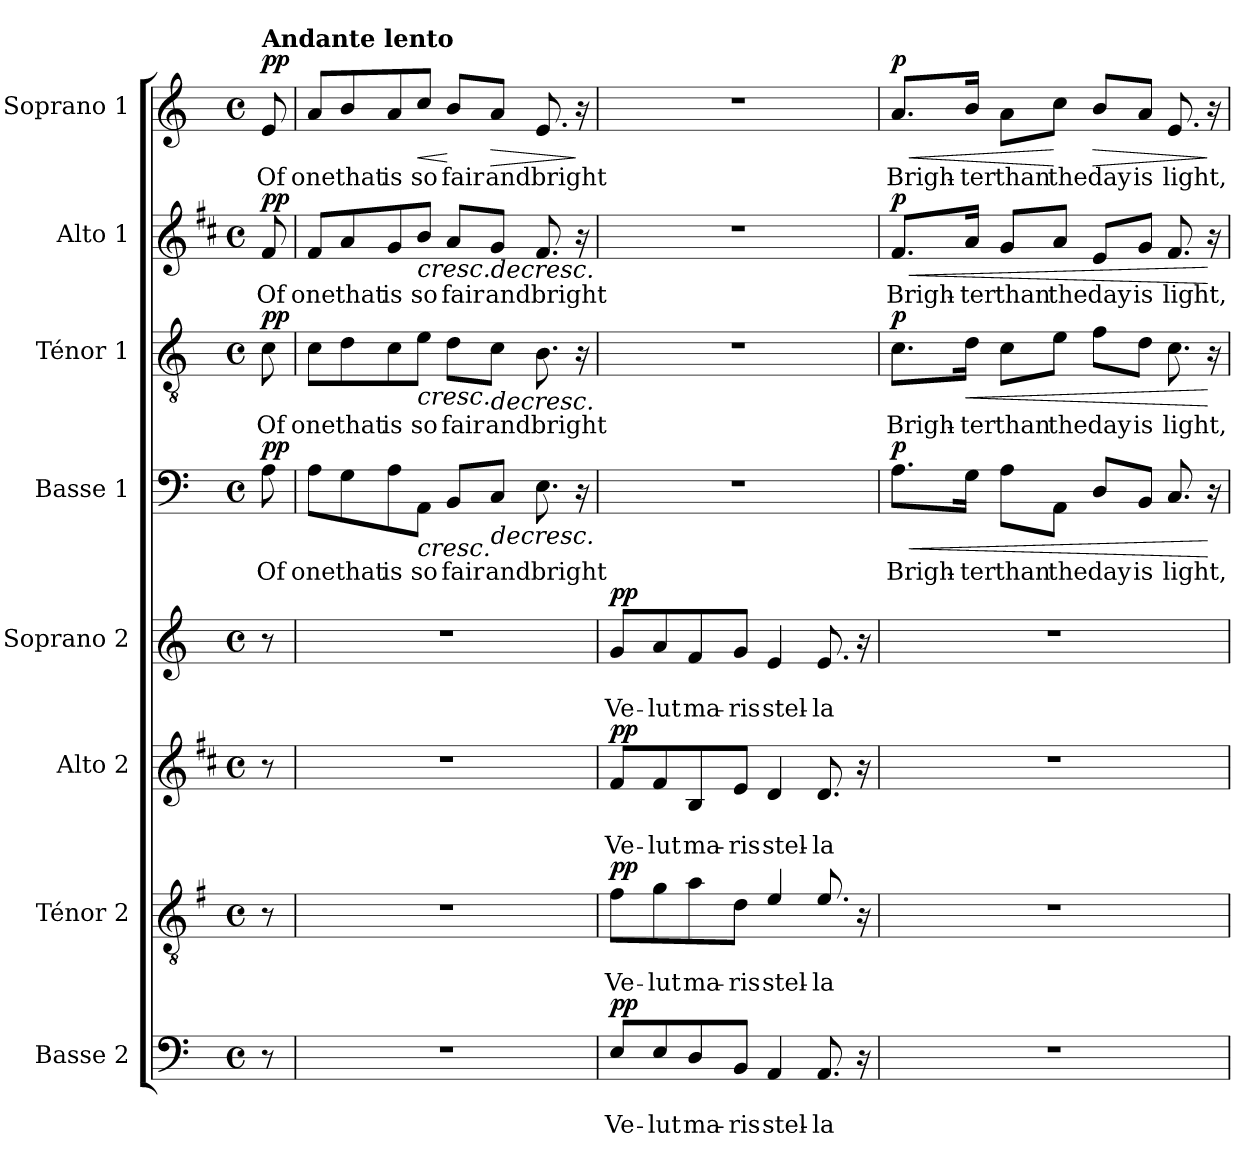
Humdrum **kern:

**kern	**text	**text	**dynam	**kern	**text	**text	**dynam	**kern	**text	**text	**dynam	**kern	**text	**text	**dynam	**kern	**text	**dynam	**kern	**text	**dynam	**kern	**text	**dynam	**kern	**text	**dynam
*part8	*part8	*part8	*part8	*part7	*part7	*part7	*part7	*part6	*part6	*part6	*part6	*part5	*part5	*part5	*part5	*part4	*part4	*part4	*part3	*part3	*part3	*part2	*part2	*part2	*part1	*part1	*part1
*staff8	*staff8	*staff8	*staff8	*staff7	*staff7	*staff7	*staff7	*staff6	*staff6	*staff6	*staff6	*staff5	*staff5	*staff5	*staff5	*staff4	*staff4	*staff4	*staff3	*staff3	*staff3	*staff2	*staff2	*staff2	*staff1	*staff1	*staff1
*I"Basse 2	*	*	*	*I"Ténor 2	*	*	*	*I"Alto 2	*	*	*	*I"Soprano 2	*	*	*	*I"Basse 1	*	*	*I"Ténor 1	*	*	*I"Alto 1	*	*	*I"Soprano 1	*	*
*I'B 2	*	*	*	*I'T 2	*	*	*	*I'A 2	*	*	*	*I'S 2	*	*	*	*I'B 1	*	*	*I'T 1	*	*	*I'A 1	*	*	*I'S 1	*	*
*clefF4	*	*	*	*clefGv2	*	*	*	*clefG2	*	*	*	*clefG2	*	*	*	*clefF4	*	*	*clefGv2	*	*	*clefG2	*	*	*clefG2	*	*
*	*	*	*	*ITrd4c7	*	*	*	*ITrd1c2	*	*	*	*	*	*	*	*	*	*	*	*	*	*ITrd1c2	*	*	*	*	*
*k[]	*	*	*	*k[]	*	*	*	*k[]	*	*	*	*k[]	*	*	*	*k[]	*	*	*k[]	*	*	*k[]	*	*	*k[]	*	*
*M4/4	*	*	*	*M4/4	*	*	*	*M4/4	*	*	*	*M4/4	*	*	*	*M4/4	*	*	*M4/4	*	*	*M4/4	*	*	*M4/4	*	*
*met(c)	*	*	*	*met(c)	*	*	*	*met(c)	*	*	*	*met(c)	*	*	*	*met(c)	*	*	*met(c)	*	*	*met(c)	*	*	*met(c)	*	*
*MM69	*	*	*	*MM69	*	*	*	*MM69	*	*	*	*MM69	*	*	*	*MM69	*	*	*MM69	*	*	*MM69	*	*	*MM69	*	*
=	=	=	=	=	=	=	=	=	=	=	=	=	=	=	=	=	=	=	=	=	=	=	=	=	=	=	=
!	!	!	!	!	!	!	!	!	!	!	!	!	!	!	!	!	!	!	!	!	!	!	!	!	!LO:TX:a:B:t=Andante lento	!	!
!	!	!	!	!	!	!	!	!	!	!	!	!	!	!	!	!	!LO:LY:b	!LO:DY:b	!	!LO:LY:b	!LO:DY:a	!	!LO:LY:b	!LO:DY:a	!	!LO:LY:b	!LO:DY:a
8r	.	.	.	8r	.	.	.	8r	.	.	.	8r	.	.	.	8A\	Of	pp	8c\	Of	pp	8e/	Of	pp	8e/	Of	pp
=1	=1	=1	=1	=1	=1	=1	=1	=1	=1	=1	=1	=1	=1	=1	=1	=1	=1	=1	=1	=1	=1	=1	=1	=1	=1	=1	=1
!	!	!	!	!	!	!	!	!	!	!	!	!	!	!	!	!	!LO:LY:b	!	!	!LO:LY:b	!	!	!LO:LY:b	!	!	!LO:LY:b	!
1r	.	.	.	1r	.	.	.	1r	.	.	.	1r	.	.	.	8A\L	one	.	8c\L	one	.	8e/L	one	.	8a/L	one	.
!	!	!	!	!	!	!	!	!	!	!	!	!	!	!	!	!	!LO:LY:b	!	!	!LO:LY:b	!	!	!LO:LY:b	!	!	!LO:LY:b	!
.	.	.	.	.	.	.	.	.	.	.	.	.	.	.	.	8G\	that	.	8d\	that	.	8g/	that	.	8b/	that	.
!	!	!	!	!	!	!	!	!	!	!	!	!	!	!	!	!	!LO:LY:b	!	!	!LO:LY:b	!	!	!LO:LY:b	!	!	!LO:LY:b	!
.	.	.	.	.	.	.	.	.	.	.	.	.	.	.	.	8A\	is	.	8c\	is	.	8f/	is	.	8a/	is	.
!	!	!	!	!	!	!	!	!	!	!	!	!	!	!	!	!	!LO:LY:b	!LO:HP:b	!	!LO:LY:b	!LO:HP:b	!	!LO:LY:b	!LO:HP:b	!	!LO:LY:b	!LO:HP:b
.	.	.	.	.	.	.	.	.	.	.	.	.	.	.	.	8AA\J	so	<	8e\J	so	<	8a/J	so	<	8cc/J	so	<
!	!	!	!	!	!	!	!	!	!	!	!	!	!	!	!	!	!LO:LY:b	!	!	!LO:LY:b	!	!	!LO:LY:b	!	!	!LO:LY:b	!
.	.	.	.	.	.	.	.	.	.	.	.	.	.	.	.	8BB/L	fair	.	8d\L	fair	.	8g/L	fair	.	8b/L	fair	[
!	!	!	!	!	!	!	!	!	!	!	!	!	!	!	!	!	!LO:LY:b	!LO:HP:b	!	!LO:LY:b	!LO:HP:b	!	!LO:LY:b	!LO:HP:b	!	!LO:LY:b	!LO:HP:b
.	.	.	.	.	.	.	.	.	.	.	.	.	.	.	.	8C/J	and	>	8c\J	and	>	8f/J	and	>	8a/J	and	>
!	!	!	!	!	!	!	!	!	!	!	!	!	!	!	!	!	!LO:LY:b	!	!	!LO:LY:b	!	!	!LO:LY:b	!	!	!LO:LY:b	!
.	.	.	.	.	.	.	.	.	.	.	.	.	.	.	.	8.E\	bright	.	8.B\	bright	.	8.e/	bright	.	8.e/	bright	.
.	.	.	.	.	.	.	.	.	.	.	.	.	.	.	.	16r	.	[	16r	.	[	16r	.	[	16r	.	]
!!LO:PB:g=z
=2	=2	=2	=2	=2	=2	=2	=2	=2	=2	=2	=2	=2	=2	=2	=2	=2	=2	=2	=2	=2	=2	=2	=2	=2	=2	=2	=2
!	!	!LO:LY:b	!LO:DY:b	!	!	!LO:LY:b	!LO:DY:a	!	!	!LO:LY:b	!LO:DY:a	!	!	!LO:LY:b	!LO:DY:b	!	!	!	!	!	!	!	!	!	!	!	!
8E/L	.	Ve-	pp	8B\L	.	Ve-	pp	8e/L	.	Ve-	pp	8g/L	.	Ve-	pp	1r	.	.	1r	.	.	1r	.	.	1r	.	.
!	!	!LO:LY:b	!	!	!	!LO:LY:b	!	!	!	!LO:LY:b	!	!	!	!LO:LY:b	!	!	!	!	!	!	!	!	!	!	!	!	!
8E/	.	-lut	.	8c\	.	-lut	.	8e/	.	-lut	.	8a/	.	-lut	.	.	.	.	.	.	.	.	.	.	.	.	.
!	!	!LO:LY:b	!	!	!	!LO:LY:b	!	!	!	!LO:LY:b	!	!	!	!LO:LY:b	!	!	!	!	!	!	!	!	!	!	!	!	!
8D/	.	ma-	.	8d\	.	ma-	.	8A/	.	ma-	.	8f/	.	ma-	.	.	.	.	.	.	.	.	.	.	.	.	.
!	!	!LO:LY:b	!	!	!	!LO:LY:b	!	!	!	!LO:LY:b	!	!	!	!LO:LY:b	!	!	!	!	!	!	!	!	!	!	!	!	!
8BB/J	.	-ris	.	8G\J	.	-ris	.	8d/J	.	-ris	.	8g/J	.	-ris	.	.	.	.	.	.	.	.	.	.	.	.	.
!	!	!LO:LY:b	!	!	!	!LO:LY:b	!	!	!	!LO:LY:b	!	!	!	!LO:LY:b	!	!	!	!	!	!	!	!	!	!	!	!	!
4AA/	.	stel-	.	4A/	.	stel-	.	4c/	.	stel-	.	4e/	.	stel-	.	.	.	.	.	.	.	.	.	.	.	.	.
!	!	!LO:LY:b	!	!	!	!LO:LY:b	!	!	!	!LO:LY:b	!	!	!	!LO:LY:b	!	!	!	!	!	!	!	!	!	!	!	!	!
8.AA/	.	-la	.	8.A/	.	-la	.	8.c/	.	-la	.	8.e/	.	-la	.	.	.	.	.	.	.	.	.	.	.	.	.
16r	.	.	.	16r	.	.	.	16r	.	.	.	16r	.	.	.	.	.	.	.	.	.	.	.	.	.	.	.
=3	=3	=3	=3	=3	=3	=3	=3	=3	=3	=3	=3	=3	=3	=3	=3	=3	=3	=3	=3	=3	=3	=3	=3	=3	=3	=3	=3
!	!	!	!	!	!	!	!	!	!	!	!	!	!	!	!	!	!LO:LY:b	!LO:HP:b	!	!LO:LY:b	!	!	!LO:LY:b	!LO:HP:b	!	!LO:LY:b	!LO:HP:b
!	!	!	!	!	!	!	!	!	!	!	!	!	!	!	!	!	!	!LO:DY:n=1:b	!	!	!LO:DY:a	!	!	!LO:DY:n=1:a	!	!	!LO:DY:n=1:b
1r	.	.	.	1r	.	.	.	1r	.	.	.	1r	.	.	.	8.A\L	Brigh-	< p	8.c\L	Brigh-	p	8.e/L	Brigh-	< p	8.a/L	Brigh-	< p
!	!	!	!	!	!	!	!	!	!	!	!	!	!	!	!	!	!LO:LY:b	!	!	!LO:LY:b	!LO:HP:b	!	!LO:LY:b	!	!	!LO:LY:b	!
.	.	.	.	.	.	.	.	.	.	.	.	.	.	.	.	16G\Jk	-ter	.	16d\Jk	-ter	<	16g/Jk	-ter	.	16b/Jk	-ter	.
!	!	!	!	!	!	!	!	!	!	!	!	!	!	!	!	!	!LO:LY:b	!	!	!LO:LY:b	!	!	!LO:LY:b	!	!	!LO:LY:b	!
.	.	.	.	.	.	.	.	.	.	.	.	.	.	.	.	8A\L	than	.	8c\L	than	.	8f/L	than	.	8a\L	than	.
!	!	!	!	!	!	!	!	!	!	!	!	!	!	!	!	!	!LO:LY:b	!	!	!LO:LY:b	!	!	!LO:LY:b	!	!	!LO:LY:b	!
.	.	.	.	.	.	.	.	.	.	.	.	.	.	.	.	8AA\J	the	]	8e\J	the	]	8g/J	the	]	8cc\J	the	[
!	!	!	!	!	!	!	!	!	!	!	!	!	!	!	!	!	!LO:LY:b	!	!	!LO:LY:b	!	!	!LO:LY:b	!	!	!LO:LY:b	!LO:HP:b
.	.	.	.	.	.	.	.	.	.	.	.	.	.	.	.	8D/L	day	.	8f\L	day	.	8d/L	day	.	8b/L	day	>
!	!	!	!	!	!	!	!	!	!	!	!	!	!	!	!	!	!LO:LY:b	!	!	!LO:LY:b	!	!	!LO:LY:b	!	!	!LO:LY:b	!
.	.	.	.	.	.	.	.	.	.	.	.	.	.	.	.	8BB/J	is	.	8d\J	is	.	8f/J	is	.	8a/J	is	.
!	!	!	!	!	!	!	!	!	!	!	!	!	!	!	!	!	!LO:LY:b	!	!	!LO:LY:b	!	!	!LO:LY:b	!	!	!LO:LY:b	!
.	.	.	.	.	.	.	.	.	.	.	.	.	.	.	.	8.C/	light,	.	8.c\	light,	.	8.e/	light,	.	8.e/	light,	.
.	.	.	.	.	.	.	.	.	.	.	.	.	.	.	.	16r	.	[	16r	.	[	16r	.	[	16r	.	]
=	=	=	=	=	=	=	=	=	=	=	=	=	=	=	=	=	=	=	=	=	=	=	=	=	=	=	=
*-	*-	*-	*-	*-	*-	*-	*-	*-	*-	*-	*-	*-	*-	*-	*-	*-	*-	*-	*-	*-	*-	*-	*-	*-	*-	*-	*-
